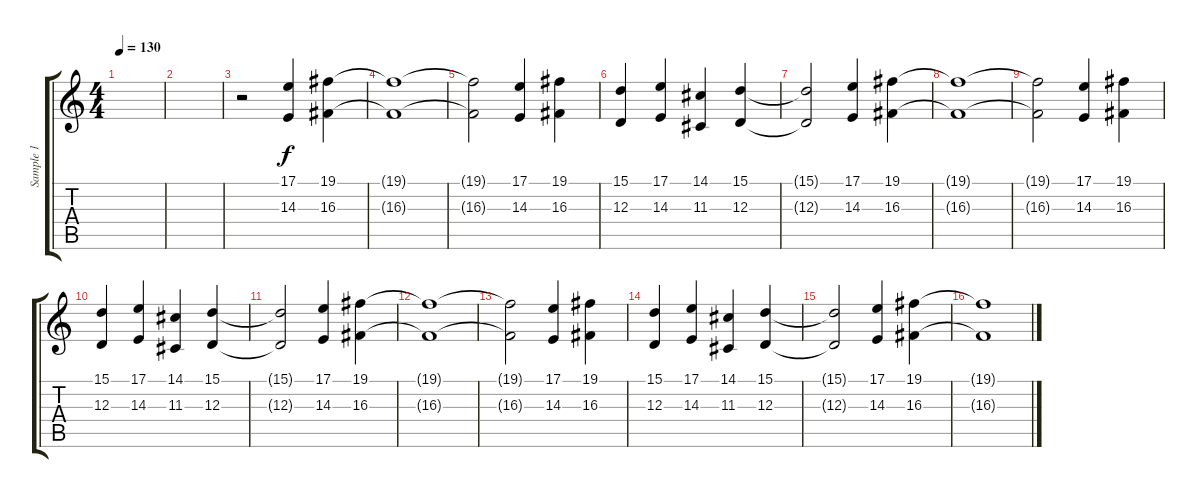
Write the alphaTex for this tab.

\track ("Sample 1" "Sample 1") {instrument stringensemble1}
\staff {score tabs}
\tuning (B3 Gb3 D3 A2 E2 B1) {hide}
\ts (4 4)
\tempo 130
\clef g2
\ks c
|
|
r.2 (17.1 14.3).4 (19.1 16.3).4 |
(19.1{t} 16.3{t}).1 |
(19.1{t} 16.3{t}).2 (17.1 14.3).4 (19.1 16.3).4 |
(15.1 12.3).4 (17.1 14.3).4 (14.1 11.3).4 (15.1 12.3).4 |
(15.1{t} 12.3{t}).2 (17.1 14.3).4 (19.1 16.3).4 |
(19.1{t} 16.3{t}).1 |
(19.1{t} 16.3{t}).2 (17.1 14.3).4 (19.1 16.3).4 |
(15.1 12.3).4 (17.1 14.3).4 (14.1 11.3).4 (15.1 12.3).4 |
(15.1{t} 12.3{t}).2 (17.1 14.3).4 (19.1 16.3).4 |
(19.1{t} 16.3{t}).1 |
(19.1{t} 16.3{t}).2 (17.1 14.3).4 (19.1 16.3).4 |
(15.1 12.3).4 (17.1 14.3).4 (14.1 11.3).4 (15.1 12.3).4 |
(15.1{t} 12.3{t}).2 (17.1 14.3).4 (19.1 16.3).4 |
(19.1{t} 16.3{t}).1
